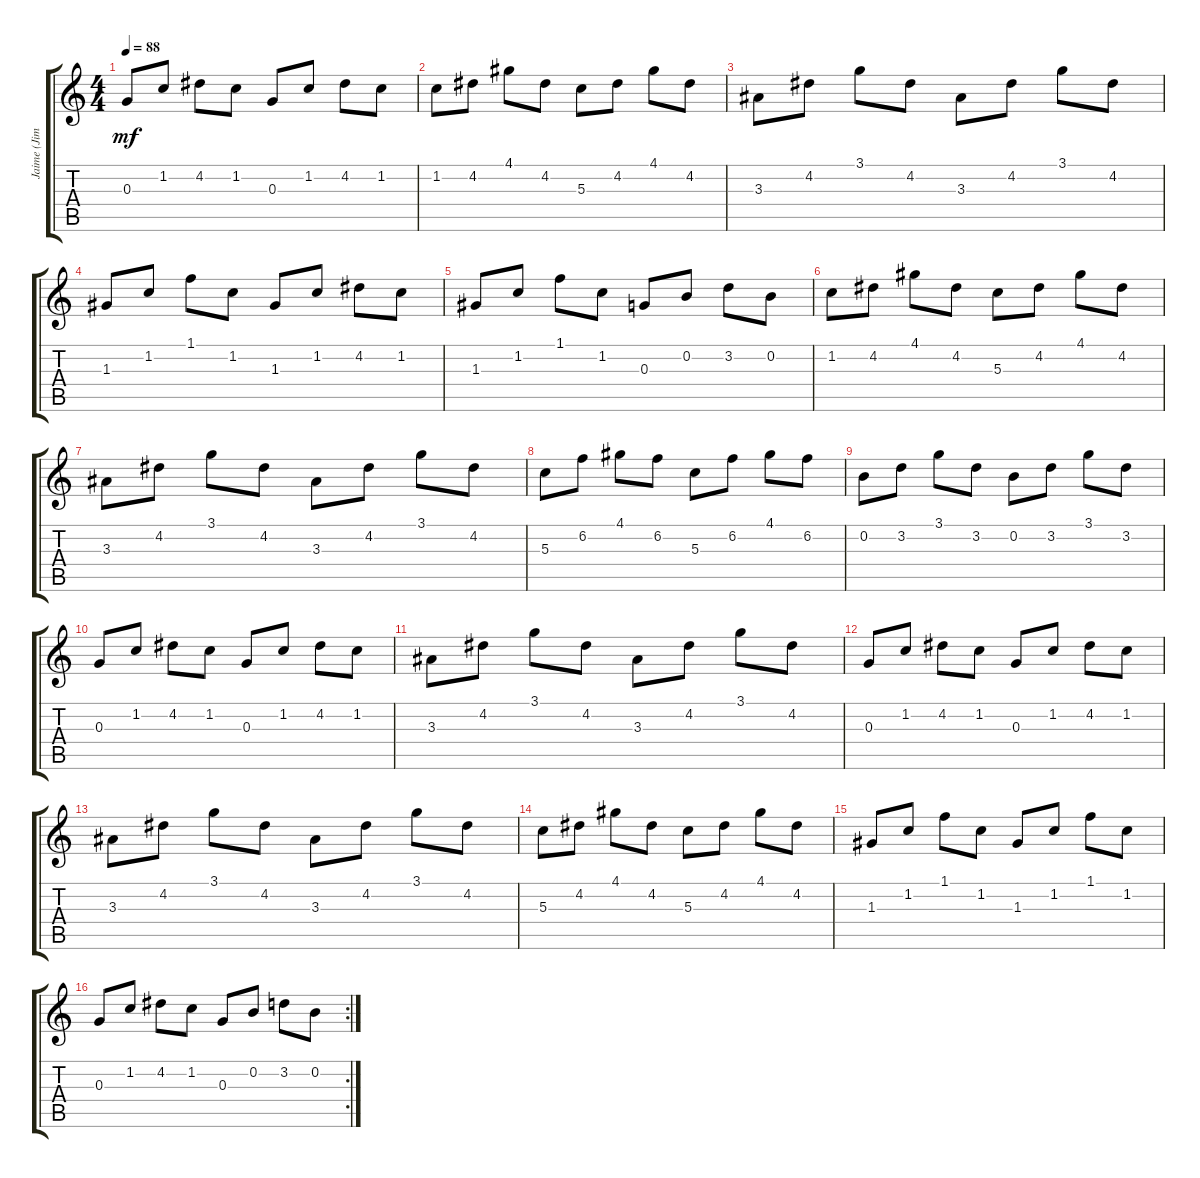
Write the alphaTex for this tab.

\track ("Jaime (Jimmy Froster)" "Jaime (Jim") {instrument acousticguitarnylon}
\staff {score tabs}
\tuning (E4 B3 G3 D3 A2 E2) {hide}
\ts (4 4)
\tempo 88
\clef g2
\ks c
0.3.8{dy mf} 1.2.8 4.2.8 1.2.8 0.3.8 1.2.8 4.2.8 1.2.8 |
1.2.8 4.2.8 4.1.8 4.2.8 5.3.8 4.2.8 4.1.8 4.2.8 |
3.3.8 4.2.8 3.1.8 4.2.8 3.3.8 4.2.8 3.1.8 4.2.8 |
1.3.8 1.2.8 1.1.8 1.2.8 1.3.8 1.2.8 4.2.8 1.2.8 |
1.3.8 1.2.8 1.1.8 1.2.8 0.3.8 0.2.8 3.2.8 0.2.8 |
1.2.8 4.2.8 4.1.8 4.2.8 5.3.8 4.2.8 4.1.8 4.2.8 |
3.3.8 4.2.8 3.1.8 4.2.8 3.3.8 4.2.8 3.1.8 4.2.8 |
5.3.8 6.2.8 4.1.8 6.2.8 5.3.8 6.2.8 4.1.8 6.2.8 |
0.2.8 3.2.8 3.1.8 3.2.8 0.2.8 3.2.8 3.1.8 3.2.8 |
0.3.8 1.2.8 4.2.8 1.2.8 0.3.8 1.2.8 4.2.8 1.2.8 |
3.3.8 4.2.8 3.1.8 4.2.8 3.3.8 4.2.8 3.1.8 4.2.8 |
0.3.8 1.2.8 4.2.8 1.2.8 0.3.8 1.2.8 4.2.8 1.2.8 |
3.3.8 4.2.8 3.1.8 4.2.8 3.3.8 4.2.8 3.1.8 4.2.8 |
5.3.8 4.2.8 4.1.8 4.2.8 5.3.8 4.2.8 4.1.8 4.2.8 |
1.3.8 1.2.8 1.1.8 1.2.8 1.3.8 1.2.8 1.1.8 1.2.8 |
\rc 2
0.3.8 1.2.8 4.2.8 1.2.8 0.3.8 0.2.8 3.2.8 0.2.8
